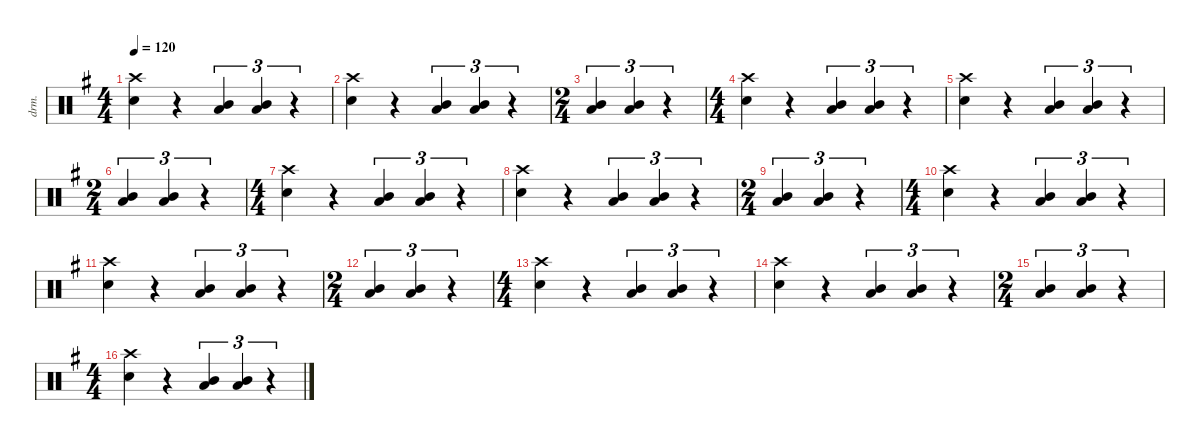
\defaultSystemsLayout 4
\hideDynamics
\bracketExtendMode nobrackets
\otherSystemsTrackNameOrientation horizontal
\track ("Percusión" "drm.") {defaultSystemsLayout 4 instrument percussion}
\staff {score}
\articulation defaults
\ts (4 4)
\beaming (8 2 2 2 2)
\tempo 120
\clef neutral
\ks g
("Crash high (hit)"{acc forcenatural} "Snare (hit) 2"{acc forcenatural}).4{dy f beam Down} r.4{beam Down} ("Mid Tom (hit)"{acc forcenatural} "Low Tom (hit)"{acc forcenatural}).4{tu (3 2) beam Up} ("Mid Tom (hit)"{acc forcenatural} "Low Tom (hit)"{acc forcenatural}).4{tu (3 2) beam Up} r.4{tu (3 2) beam Up} |
("Crash high (hit)"{acc forcenatural} "Snare (hit) 2"{acc forcenatural}).4{beam Down} r.4{beam Down} ("Mid Tom (hit)"{acc forcenatural} "Low Tom (hit)"{acc forcenatural}).4{tu (3 2) beam Up} ("Mid Tom (hit)"{acc forcenatural} "Low Tom (hit)"{acc forcenatural}).4{tu (3 2) beam Up} r.4{tu (3 2) beam Up} |
\ts (2 4)
\beaming (8 2 2)
("Mid Tom (hit)"{acc forcenatural} "Low Tom (hit)"{acc forcenatural}).4{tu (3 2) beam Up} ("Mid Tom (hit)"{acc forcenatural} "Low Tom (hit)"{acc forcenatural}).4{tu (3 2) beam Up} r.4{tu (3 2) beam Up} |
\ts (4 4)
\beaming (8 2 2 2 2)
("Crash high (hit)"{acc forcenatural} "Snare (hit) 2"{acc forcenatural}).4{beam Down} r.4{beam Down} ("Mid Tom (hit)"{acc forcenatural} "Low Tom (hit)"{acc forcenatural}).4{tu (3 2) beam Up} ("Mid Tom (hit)"{acc forcenatural} "Low Tom (hit)"{acc forcenatural}).4{tu (3 2) beam Up} r.4{tu (3 2) beam Up} |
("Crash high (hit)"{acc forcenatural} "Snare (hit) 2"{acc forcenatural}).4{beam Down} r.4{beam Down} ("Mid Tom (hit)"{acc forcenatural} "Low Tom (hit)"{acc forcenatural}).4{tu (3 2) beam Up} ("Mid Tom (hit)"{acc forcenatural} "Low Tom (hit)"{acc forcenatural}).4{tu (3 2) beam Up} r.4{tu (3 2) beam Up} |
\ts (2 4)
\beaming (8 2 2)
("Mid Tom (hit)"{acc forcenatural} "Low Tom (hit)"{acc forcenatural}).4{tu (3 2) beam Up} ("Mid Tom (hit)"{acc forcenatural} "Low Tom (hit)"{acc forcenatural}).4{tu (3 2) beam Up} r.4{tu (3 2) beam Up} |
\ts (4 4)
\beaming (8 2 2 2 2)
("Crash high (hit)"{acc forcenatural} "Snare (hit) 2"{acc forcenatural}).4{beam Down} r.4{beam Down} ("Mid Tom (hit)"{acc forcenatural} "Low Tom (hit)"{acc forcenatural}).4{tu (3 2) beam Up} ("Mid Tom (hit)"{acc forcenatural} "Low Tom (hit)"{acc forcenatural}).4{tu (3 2) beam Up} r.4{tu (3 2) beam Up} |
("Crash high (hit)"{acc forcenatural} "Snare (hit) 2"{acc forcenatural}).4{beam Down} r.4{beam Down} ("Mid Tom (hit)"{acc forcenatural} "Low Tom (hit)"{acc forcenatural}).4{tu (3 2) beam Up} ("Mid Tom (hit)"{acc forcenatural} "Low Tom (hit)"{acc forcenatural}).4{tu (3 2) beam Up} r.4{tu (3 2) beam Up} |
\ts (2 4)
\beaming (8 2 2)
("Mid Tom (hit)"{acc forcenatural} "Low Tom (hit)"{acc forcenatural}).4{tu (3 2) beam Up} ("Mid Tom (hit)"{acc forcenatural} "Low Tom (hit)"{acc forcenatural}).4{tu (3 2) beam Up} r.4{tu (3 2) beam Up} |
\ts (4 4)
\beaming (8 2 2 2 2)
("Crash high (hit)"{acc forcenatural} "Snare (hit) 2"{acc forcenatural}).4{beam Down} r.4{beam Down} ("Mid Tom (hit)"{acc forcenatural} "Low Tom (hit)"{acc forcenatural}).4{tu (3 2) beam Up} ("Mid Tom (hit)"{acc forcenatural} "Low Tom (hit)"{acc forcenatural}).4{tu (3 2) beam Up} r.4{tu (3 2) beam Up} |
("Crash high (hit)"{acc forcenatural} "Snare (hit) 2"{acc forcenatural}).4{beam Down} r.4{beam Down} ("Mid Tom (hit)"{acc forcenatural} "Low Tom (hit)"{acc forcenatural}).4{tu (3 2) beam Up} ("Mid Tom (hit)"{acc forcenatural} "Low Tom (hit)"{acc forcenatural}).4{tu (3 2) beam Up} r.4{tu (3 2) beam Up} |
\ts (2 4)
\beaming (8 2 2)
("Mid Tom (hit)"{acc forcenatural} "Low Tom (hit)"{acc forcenatural}).4{tu (3 2) beam Up} ("Mid Tom (hit)"{acc forcenatural} "Low Tom (hit)"{acc forcenatural}).4{tu (3 2) beam Up} r.4{tu (3 2) beam Up} |
\ts (4 4)
\beaming (8 2 2 2 2)
("Crash high (hit)"{acc forcenatural} "Snare (hit) 2"{acc forcenatural}).4{beam Down} r.4{beam Down} ("Mid Tom (hit)"{acc forcenatural} "Low Tom (hit)"{acc forcenatural}).4{tu (3 2) beam Up} ("Mid Tom (hit)"{acc forcenatural} "Low Tom (hit)"{acc forcenatural}).4{tu (3 2) beam Up} r.4{tu (3 2) beam Up} |
("Crash high (hit)"{acc forcenatural} "Snare (hit) 2"{acc forcenatural}).4{beam Down} r.4{beam Down} ("Mid Tom (hit)"{acc forcenatural} "Low Tom (hit)"{acc forcenatural}).4{tu (3 2) beam Up} ("Mid Tom (hit)"{acc forcenatural} "Low Tom (hit)"{acc forcenatural}).4{tu (3 2) beam Up} r.4{tu (3 2) beam Up} |
\ts (2 4)
\beaming (8 2 2)
("Mid Tom (hit)"{acc forcenatural} "Low Tom (hit)"{acc forcenatural}).4{tu (3 2) beam Up} ("Mid Tom (hit)"{acc forcenatural} "Low Tom (hit)"{acc forcenatural}).4{tu (3 2) beam Up} r.4{tu (3 2) beam Up} |
\ts (4 4)
\beaming (8 2 2 2 2)
("Crash high (hit)"{acc forcenatural} "Snare (hit) 2"{acc forcenatural}).4{beam Down} r.4{beam Down} ("Mid Tom (hit)"{acc forcenatural} "Low Tom (hit)"{acc forcenatural}).4{tu (3 2) beam Up} ("Mid Tom (hit)"{acc forcenatural} "Low Tom (hit)"{acc forcenatural}).4{tu (3 2) beam Up} r.4{tu (3 2) beam Up}
